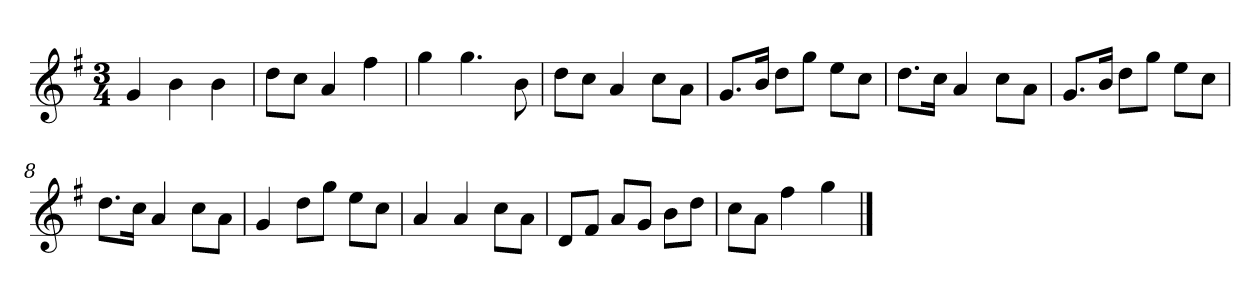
**kern
*part1
*staff1
*clefG2
*k[f#]
*G:
*M3/4
=
4g
4b
4b
=2
8dd\L
8cc\J
4a
4ff#
=3
4gg
4.gg
8b
=4
8dd\L
8cc\J
4a
8cc\L
8a\J
=5y
8.g/L
16b/Jk
8dd\L
8gg\J
8ee\L
8cc\J
=6
8.dd\L
16cc\Jk
4a
8cc\L
8a\J
=7
8.g/L
16b/Jk
8dd\L
8gg\J
8ee\L
8cc\J
=8
8.dd\L
16cc\Jk
4a
8cc\L
8a\J
=9y
4g
8dd\L
8gg\J
8ee\L
8cc\J
=10
4a
4a
8cc\L
8a\J
=11
8d/L
8f#/J
8a/L
8g/J
8b\L
8dd\J
=12
8cc\L
8a\J
4ff#
4gg
==
*-
